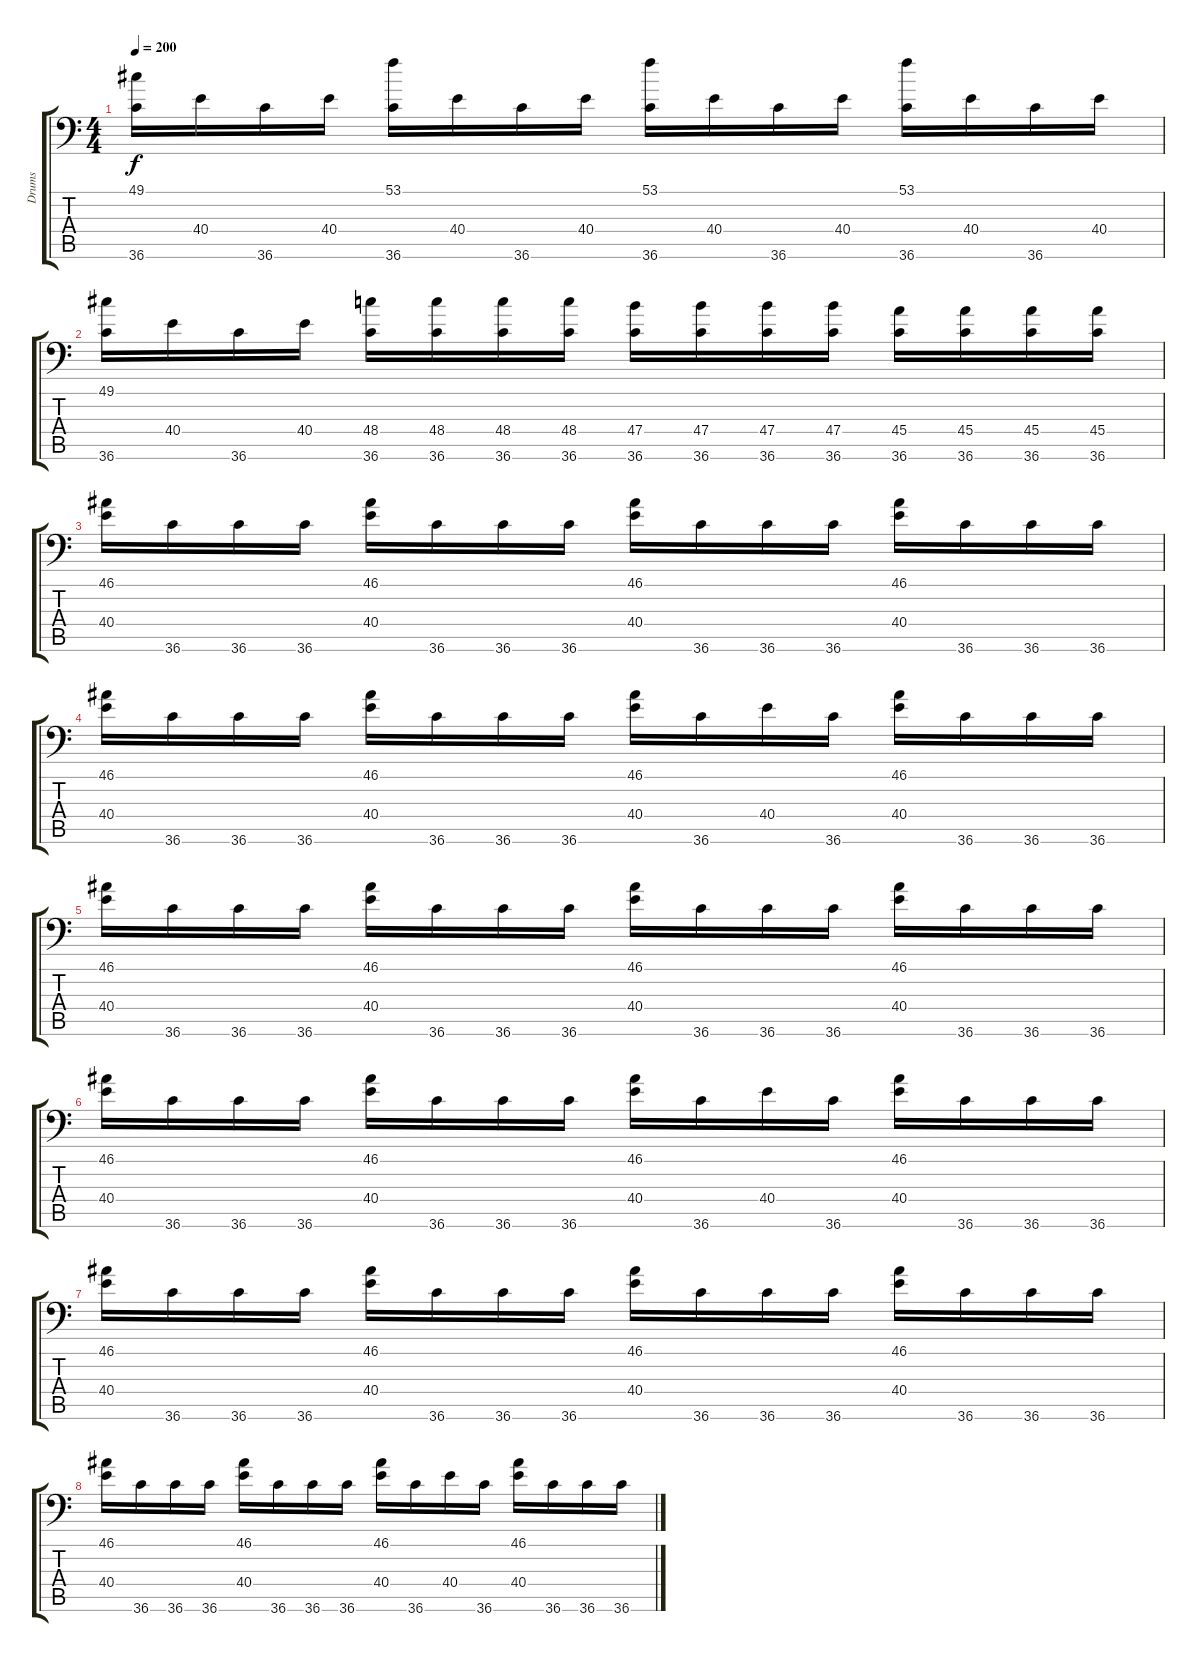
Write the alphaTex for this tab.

\track ("Drums" "Drums") {instrument acousticgrandpiano}
\staff {score tabs}
\tuning (C-1 C-1 C-1 C-1 C-1 C-1) {hide}
\ts (4 4)
\tempo 200
\clef f4
\ks c
(49.1 36.6).16{dy f} 40.4.16 36.6.16 40.4.16 (53.1 36.6).16 40.4.16 36.6.16 40.4.16 (53.1 36.6).16 40.4.16 36.6.16 40.4.16 (53.1 36.6).16 40.4.16 36.6.16 40.4.16 |
(49.1 36.6).16 40.4.16 36.6.16 40.4.16 (48.4 36.6).16 (48.4 36.6).16 (48.4 36.6).16 (48.4 36.6).16 (47.4 36.6).16 (47.4 36.6).16 (47.4 36.6).16 (47.4 36.6).16 (45.4 36.6).16 (45.4 36.6).16 (45.4 36.6).16 (45.4 36.6).16 |
(46.1 40.4).16 36.6.16 36.6.16 36.6.16 (46.1 40.4).16 36.6.16 36.6.16 36.6.16 (46.1 40.4).16 36.6.16 36.6.16 36.6.16 (46.1 40.4).16 36.6.16 36.6.16 36.6.16 |
(46.1 40.4).16 36.6.16 36.6.16 36.6.16 (46.1 40.4).16 36.6.16 36.6.16 36.6.16 (46.1 40.4).16 36.6.16 40.4.16 36.6.16 (46.1 40.4).16 36.6.16 36.6.16 36.6.16 |
(46.1 40.4).16 36.6.16 36.6.16 36.6.16 (46.1 40.4).16 36.6.16 36.6.16 36.6.16 (46.1 40.4).16 36.6.16 36.6.16 36.6.16 (46.1 40.4).16 36.6.16 36.6.16 36.6.16 |
(46.1 40.4).16 36.6.16 36.6.16 36.6.16 (46.1 40.4).16 36.6.16 36.6.16 36.6.16 (46.1 40.4).16 36.6.16 40.4.16 36.6.16 (46.1 40.4).16 36.6.16 36.6.16 36.6.16 |
(46.1 40.4).16 36.6.16 36.6.16 36.6.16 (46.1 40.4).16 36.6.16 36.6.16 36.6.16 (46.1 40.4).16 36.6.16 36.6.16 36.6.16 (46.1 40.4).16 36.6.16 36.6.16 36.6.16 |
(46.1 40.4).16 36.6.16 36.6.16 36.6.16 (46.1 40.4).16 36.6.16 36.6.16 36.6.16 (46.1 40.4).16 36.6.16 40.4.16 36.6.16 (46.1 40.4).16 36.6.16 36.6.16 36.6.16
